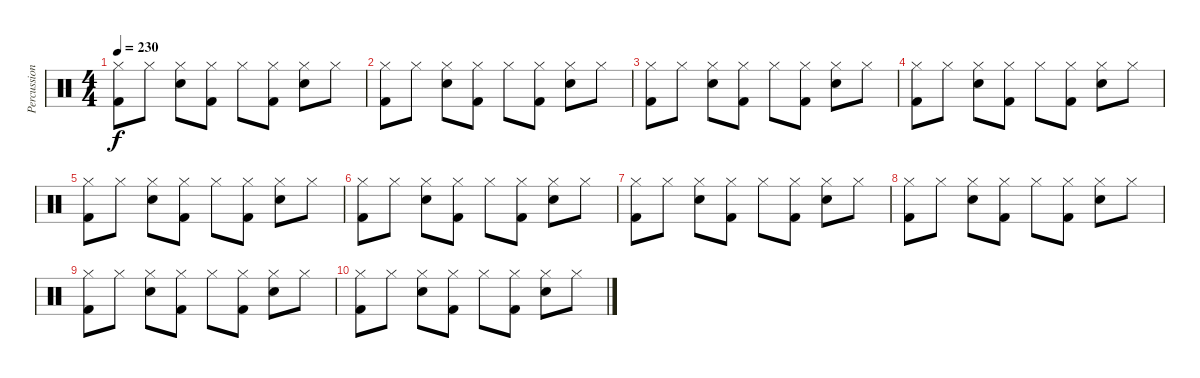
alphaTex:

\track ("Percussion" "Percussion") {instrument percussion}
\staff {score}
\articulation defaults
\ts (4 4)
\tempo 230
\clef neutral
\ks c
("Kick (hit) 2" "Hi-Hat (closed)").8{dy f} "Hi-Hat (closed)".8 ("Snare (hit) 2" "Hi-Hat (closed)").8 ("Kick (hit) 2" "Hi-Hat (closed)").8 "Hi-Hat (closed)".8 ("Kick (hit) 2" "Hi-Hat (closed)").8 ("Snare (hit) 2" "Hi-Hat (closed)").8 "Hi-Hat (closed)".8 |
("Kick (hit) 2" "Hi-Hat (closed)").8 "Hi-Hat (closed)".8 ("Snare (hit) 2" "Hi-Hat (closed)").8 ("Kick (hit) 2" "Hi-Hat (closed)").8 "Hi-Hat (closed)".8 ("Kick (hit) 2" "Hi-Hat (closed)").8 ("Snare (hit) 2" "Hi-Hat (closed)").8 "Hi-Hat (closed)".8 |
("Kick (hit) 2" "Hi-Hat (closed)").8 "Hi-Hat (closed)".8 ("Snare (hit) 2" "Hi-Hat (closed)").8 ("Kick (hit) 2" "Hi-Hat (closed)").8 "Hi-Hat (closed)".8 ("Kick (hit) 2" "Hi-Hat (closed)").8 ("Snare (hit) 2" "Hi-Hat (closed)").8 "Hi-Hat (closed)".8 |
("Kick (hit) 2" "Hi-Hat (closed)").8 "Hi-Hat (closed)".8 ("Snare (hit) 2" "Hi-Hat (closed)").8 ("Kick (hit) 2" "Hi-Hat (closed)").8 "Hi-Hat (closed)".8 ("Kick (hit) 2" "Hi-Hat (closed)").8 ("Snare (hit) 2" "Hi-Hat (closed)").8 "Hi-Hat (closed)".8 |
("Kick (hit) 2" "Hi-Hat (closed)").8 "Hi-Hat (closed)".8 ("Snare (hit) 2" "Hi-Hat (closed)").8 ("Kick (hit) 2" "Hi-Hat (closed)").8 "Hi-Hat (closed)".8 ("Kick (hit) 2" "Hi-Hat (closed)").8 ("Snare (hit) 2" "Hi-Hat (closed)").8 "Hi-Hat (closed)".8 |
("Kick (hit) 2" "Hi-Hat (closed)").8 "Hi-Hat (closed)".8 ("Snare (hit) 2" "Hi-Hat (closed)").8 ("Kick (hit) 2" "Hi-Hat (closed)").8 "Hi-Hat (closed)".8 ("Kick (hit) 2" "Hi-Hat (closed)").8 ("Snare (hit) 2" "Hi-Hat (closed)").8 "Hi-Hat (closed)".8 |
("Kick (hit) 2" "Hi-Hat (closed)").8 "Hi-Hat (closed)".8 ("Snare (hit) 2" "Hi-Hat (closed)").8 ("Kick (hit) 2" "Hi-Hat (closed)").8 "Hi-Hat (closed)".8 ("Kick (hit) 2" "Hi-Hat (closed)").8 ("Snare (hit) 2" "Hi-Hat (closed)").8 "Hi-Hat (closed)".8 |
("Kick (hit) 2" "Hi-Hat (closed)").8 "Hi-Hat (closed)".8 ("Snare (hit) 2" "Hi-Hat (closed)").8 ("Kick (hit) 2" "Hi-Hat (closed)").8 "Hi-Hat (closed)".8 ("Kick (hit) 2" "Hi-Hat (closed)").8 ("Snare (hit) 2" "Hi-Hat (closed)").8 "Hi-Hat (closed)".8 |
("Kick (hit) 2" "Hi-Hat (closed)").8 "Hi-Hat (closed)".8 ("Snare (hit) 2" "Hi-Hat (closed)").8 ("Kick (hit) 2" "Hi-Hat (closed)").8 "Hi-Hat (closed)".8 ("Kick (hit) 2" "Hi-Hat (closed)").8 ("Snare (hit) 2" "Hi-Hat (closed)").8 "Hi-Hat (closed)".8 |
("Kick (hit) 2" "Hi-Hat (closed)").8 "Hi-Hat (closed)".8 ("Snare (hit) 2" "Hi-Hat (closed)").8 ("Kick (hit) 2" "Hi-Hat (closed)").8 "Hi-Hat (closed)".8 ("Kick (hit) 2" "Hi-Hat (closed)").8 ("Snare (hit) 2" "Hi-Hat (closed)").8 "Hi-Hat (closed)".8
